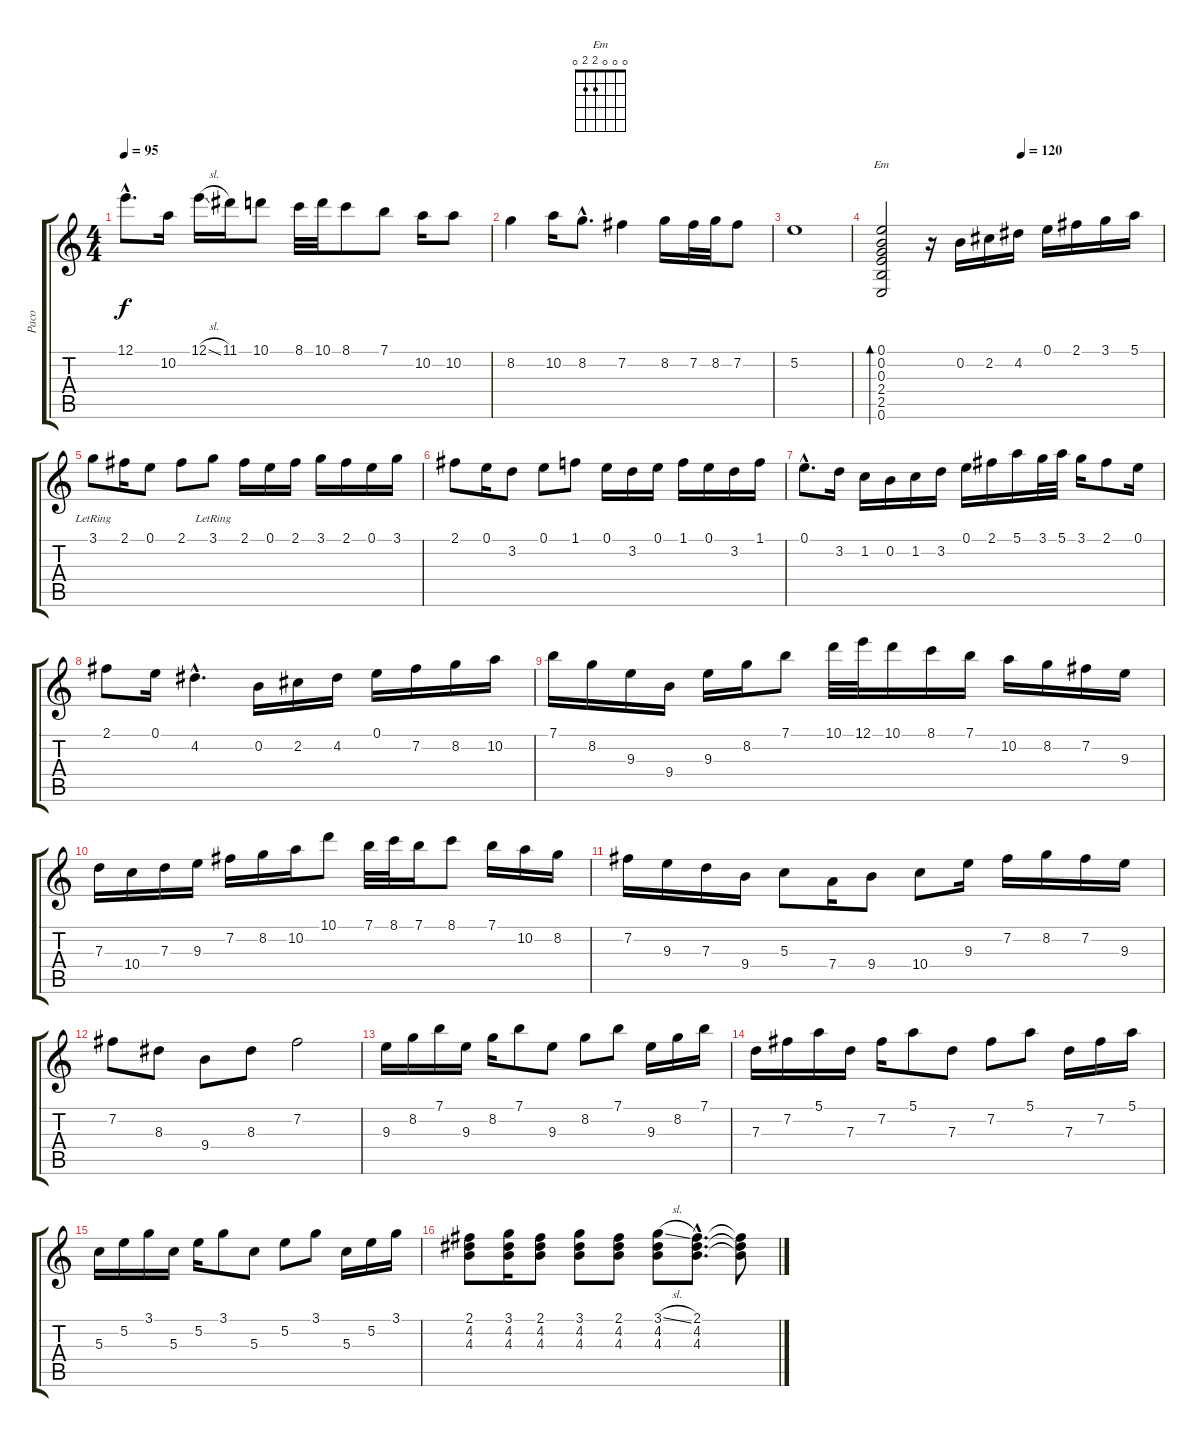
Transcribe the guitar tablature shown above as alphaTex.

\track ("Paco" "Paco") {instrument acousticguitarnylon}
\staff {score tabs}
\tuning (E4 B3 G3 D3 A2 E2) {hide}
\chord ("Em" 0 0 0 2 2 0)
\ts (4 4)
\tempo 95
\clef g2
\ks c
12.1{hac}.8{d dy f} 10.2.16 12.1{sl}.16 11.1.16 10.1.8 8.1.32 10.1.32 8.1.8 7.1.8 10.2.16 10.2.8 |
8.2.4 10.2.16 8.2{hac}.8{d} 7.2.4 8.2.16 7.2.32 8.2.32 7.2.8 |
5.2.1 |
\tempo (120 0.5)
(0.1 0.2 0.3 2.4 2.5 0.6).2{bd 240 ch "Em"} r.16 0.2.16 2.2.16 4.2.16 0.1.16 2.1.16 3.1.16 5.1.16 |
3.1{lr}.8 2.1.16 0.1.8 2.1.8 3.1{lr}.8 2.1.16 0.1.16 2.1.16 3.1.16 2.1.16 0.1.16 3.1.16 |
2.1.8 0.1.16 3.2.8 0.1.8 1.1.8 0.1.16 3.2.16 0.1.16 1.1.16 0.1.16 3.2.16 1.1.16 |
0.1{hac}.8{d} 3.2.16 1.2.16 0.2.16 1.2.16 3.2.16 0.1.16 2.1.16 5.1.16 3.1.32 5.1.32 3.1.16 2.1.8 0.1.16 |
2.1.8 0.1.16 4.2{hac}.4{d} 0.2.16 2.2.16 4.2.16 0.1.16 7.2.16 8.2.16 10.2.16 |
7.1.16 8.2.16 9.3.16 9.4.16 9.3.16 8.2.16 7.1.8 10.1.32 12.1.32 10.1.16 8.1.16 7.1.16 10.2.16 8.2.16 7.2.16 9.3.16 |
7.3.16 10.4.16 7.3.16 9.3.16 7.2.16 8.2.16 10.2.16 10.1.8 7.1.32 8.1.32 7.1.16 8.1.8 7.1.16 10.2.16 8.2.16 |
7.2.16 9.3.16 7.3.16 9.4.16 5.3.8 7.4.16 9.4.8 10.4.8 9.3.16 7.2.16 8.2.16 7.2.16 9.3.16 |
7.2.8 8.3.8 9.4.8 8.3.8 7.2.2 |
9.3.16 8.2.16 7.1.16 9.3.16 8.2.16 7.1.8 9.3.8 8.2.8 7.1.8 9.3.16 8.2.16 7.1.16 |
7.3.16 7.2.16 5.1.16 7.3.16 7.2.16 5.1.8 7.3.8 7.2.8 5.1.8 7.3.16 7.2.16 5.1.16 |
5.3.16 5.2.16 3.1.16 5.3.16 5.2.16 3.1.8 5.3.8 5.2.8 3.1.8 5.3.16 5.2.16 3.1.16 |
(2.1 4.2 4.3).8 (3.1 4.2 4.3).16 (2.1 4.2 4.3).8 (3.1 4.2 4.3).8 (2.1 4.2 4.3).8 (3.1{sl} 4.2 4.3).8 (2.1{hac} 4.2{hac} 4.3{hac}).8{d} (2.1{t} 4.2{t} 4.3{t}).8
